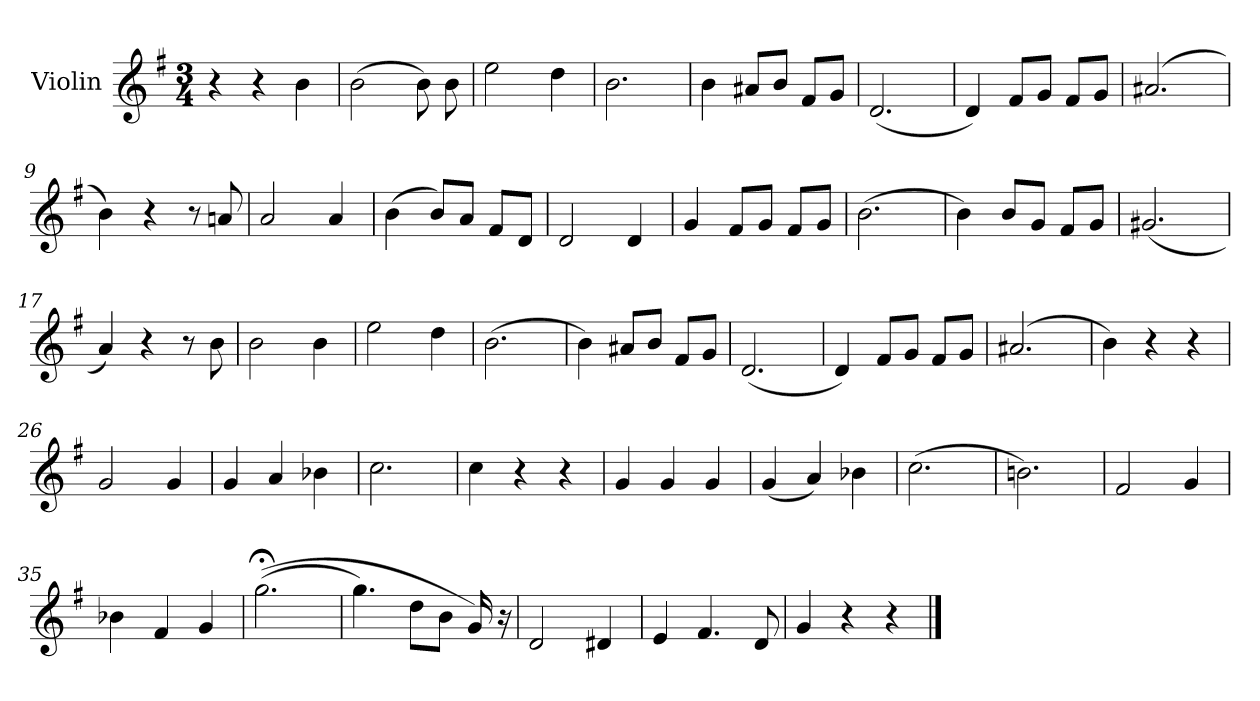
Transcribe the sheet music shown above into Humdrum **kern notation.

**kern	**dynam
*part1	*part1
*staff1	*staff1
*I"Violin	*
*I'Vln.	*
*clefG2	*
*k[f#]	*
*M3/4	*
=1	=1
4r	Allegro
4r	.
4b	.
=2	=2
(2b	.
8b)	.
8b	.
=3	=3
2ee	.
4dd	.
=4	=4
2.b	.
=5	=5
4b	.
8a#XL	.
8bJ	.
8f#L	.
8gJ	.
=6	=6
(2.d	.
=7	=7
4d)	.
8f#L	.
8gJ	.
8f#L	.
8gJ	.
=8	=8
(2.a#X	.
!!LO:LB:g=z
=9	=9
4b)	.
4r	.
8r	.
8an	.
=10	=10
2a	.
4a	.
=11	=11
(4b	.
8bL)	.
8aJ	.
8f#L	.
8dJ	.
=12	=12
2d	.
4d	.
=13	=13
4g	.
8f#L	.
8gJ	.
8f#L	.
8gJ	.
=14	=14
(2.b	.
=15	=15
4b)	.
8bL	.
8gJ	.
8f#L	.
8gJ	.
=16	=16
(2.g#X	.
!!LO:LB:g=z
=17	=17
4a)	.
4r	.
8r	.
8b	.
=18	=18
2b	.
4b	.
=19	=19
2ee	.
4dd	.
=20	=20
(2.b	.
=21	=21
4b)	.
8a#XL	.
8bJ	.
8f#L	.
8gJ	.
=22	=22
(2.d	.
=23	=23
4d)	.
8f#L	.
8gJ	.
8f#L	.
8gJ	.
=24	=24
(2.a#X	.
=25	=25
4b)	.
4r	.
4r	.
!!LO:LB:g=z
=26	=26
2g	.
4g	.
=27	=27
4g	.
4a	.
4b-X	.
=28	=28
2.cc	.
=29	=29
4cc	.
4r	.
4r	.
=30	=30
4g	.
4g	.
4g	.
=31	=31
(4g	.
4a)	.
4b-X	.
=32	=32
(2.cc	.
=33	=33
2.bn)	.
=34	=34
2f#	.
4g	.
=35	=35
4b-X	.
4f#	.
4g	.
=36	=36
((2.gg;<	.
!!LO:LB:g=z
=37	=37
4.gg)	.
8ddL	.
8bJ	.
16g)	.
16r	.
=38	=38
2d	.
4d#X	.
=39	=39
4e	.
4.f#	.
8d	.
=40	=40
4g	.
4r	.
4r	.
==	==
*-	*-
